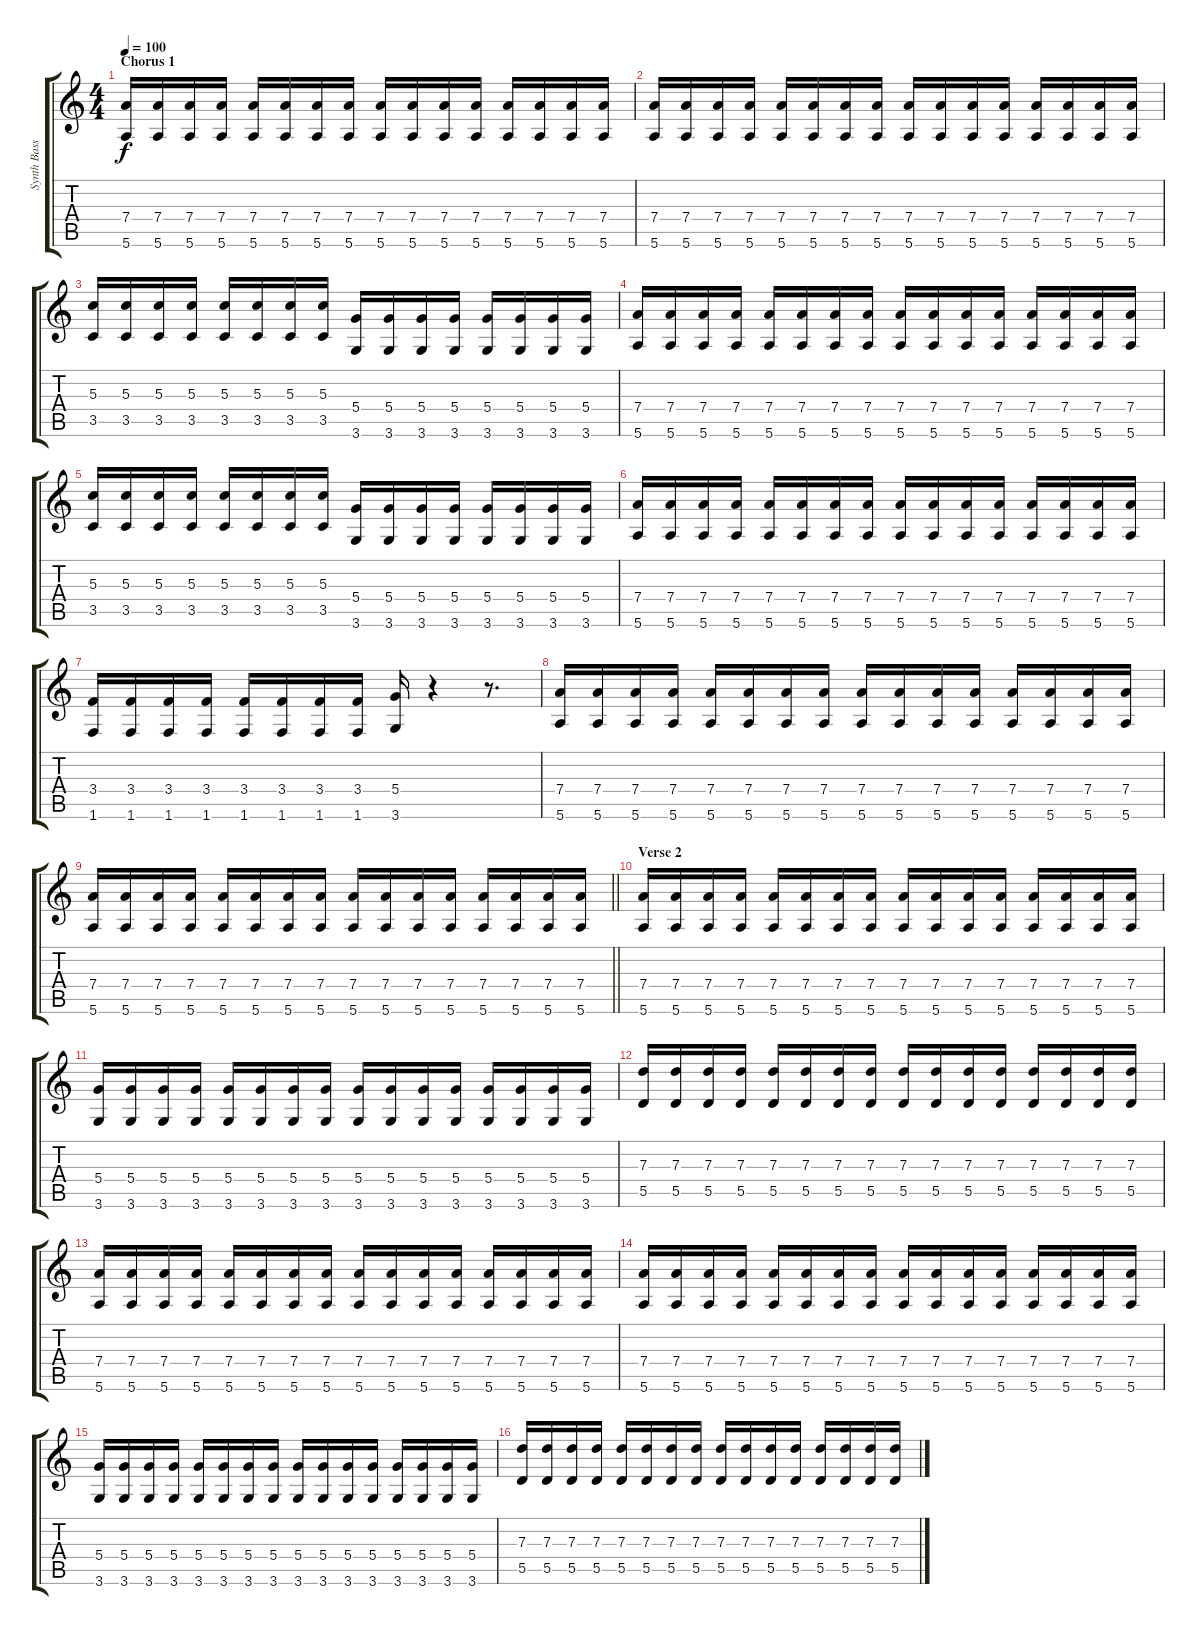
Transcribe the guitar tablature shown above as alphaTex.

\track ("Synth Bass" "Synth Bass") {instrument synthbass1}
\staff {score tabs}
\tuning (E4 B3 G3 D3 A2 E2) {hide}
\ts (4 4)
\section ("" "Chorus 1")
\tempo 100
\clef g2
\ks c
(7.4 5.6).16{dy f} (7.4 5.6).16 (7.4 5.6).16 (7.4 5.6).16 (7.4 5.6).16 (7.4 5.6).16 (7.4 5.6).16 (7.4 5.6).16 (7.4 5.6).16 (7.4 5.6).16 (7.4 5.6).16 (7.4 5.6).16 (7.4 5.6).16 (7.4 5.6).16 (7.4 5.6).16 (7.4 5.6).16 |
(7.4 5.6).16 (7.4 5.6).16 (7.4 5.6).16 (7.4 5.6).16 (7.4 5.6).16 (7.4 5.6).16 (7.4 5.6).16 (7.4 5.6).16 (7.4 5.6).16 (7.4 5.6).16 (7.4 5.6).16 (7.4 5.6).16 (7.4 5.6).16 (7.4 5.6).16 (7.4 5.6).16 (7.4 5.6).16 |
(5.3 3.5).16 (5.3 3.5).16 (5.3 3.5).16 (5.3 3.5).16 (5.3 3.5).16 (5.3 3.5).16 (5.3 3.5).16 (5.3 3.5).16 (5.4 3.6).16 (5.4 3.6).16 (5.4 3.6).16 (5.4 3.6).16 (5.4 3.6).16 (5.4 3.6).16 (5.4 3.6).16 (5.4 3.6).16 |
(7.4 5.6).16 (7.4 5.6).16 (7.4 5.6).16 (7.4 5.6).16 (7.4 5.6).16 (7.4 5.6).16 (7.4 5.6).16 (7.4 5.6).16 (7.4 5.6).16 (7.4 5.6).16 (7.4 5.6).16 (7.4 5.6).16 (7.4 5.6).16 (7.4 5.6).16 (7.4 5.6).16 (7.4 5.6).16 |
(5.3 3.5).16 (5.3 3.5).16 (5.3 3.5).16 (5.3 3.5).16 (5.3 3.5).16 (5.3 3.5).16 (5.3 3.5).16 (5.3 3.5).16 (5.4 3.6).16 (5.4 3.6).16 (5.4 3.6).16 (5.4 3.6).16 (5.4 3.6).16 (5.4 3.6).16 (5.4 3.6).16 (5.4 3.6).16 |
(7.4 5.6).16 (7.4 5.6).16 (7.4 5.6).16 (7.4 5.6).16 (7.4 5.6).16 (7.4 5.6).16 (7.4 5.6).16 (7.4 5.6).16 (7.4 5.6).16 (7.4 5.6).16 (7.4 5.6).16 (7.4 5.6).16 (7.4 5.6).16 (7.4 5.6).16 (7.4 5.6).16 (7.4 5.6).16 |
(3.4 1.6).16 (3.4 1.6).16 (3.4 1.6).16 (3.4 1.6).16 (3.4 1.6).16 (3.4 1.6).16 (3.4 1.6).16 (3.4 1.6).16 (5.4 3.6).16 r.4 r.8{d} |
(7.4 5.6).16 (7.4 5.6).16 (7.4 5.6).16 (7.4 5.6).16 (7.4 5.6).16 (7.4 5.6).16 (7.4 5.6).16 (7.4 5.6).16 (7.4 5.6).16 (7.4 5.6).16 (7.4 5.6).16 (7.4 5.6).16 (7.4 5.6).16 (7.4 5.6).16 (7.4 5.6).16 (7.4 5.6).16 |
\barLineRight lightlight
(7.4 5.6).16 (7.4 5.6).16 (7.4 5.6).16 (7.4 5.6).16 (7.4 5.6).16 (7.4 5.6).16 (7.4 5.6).16 (7.4 5.6).16 (7.4 5.6).16 (7.4 5.6).16 (7.4 5.6).16 (7.4 5.6).16 (7.4 5.6).16 (7.4 5.6).16 (7.4 5.6).16 (7.4 5.6).16 |
\section ("" "Verse 2")
(7.4 5.6).16 (7.4 5.6).16 (7.4 5.6).16 (7.4 5.6).16 (7.4 5.6).16 (7.4 5.6).16 (7.4 5.6).16 (7.4 5.6).16 (7.4 5.6).16 (7.4 5.6).16 (7.4 5.6).16 (7.4 5.6).16 (7.4 5.6).16 (7.4 5.6).16 (7.4 5.6).16 (7.4 5.6).16 |
(5.4 3.6).16 (5.4 3.6).16 (5.4 3.6).16 (5.4 3.6).16 (5.4 3.6).16 (5.4 3.6).16 (5.4 3.6).16 (5.4 3.6).16 (5.4 3.6).16 (5.4 3.6).16 (5.4 3.6).16 (5.4 3.6).16 (5.4 3.6).16 (5.4 3.6).16 (5.4 3.6).16 (5.4 3.6).16 |
(7.3 5.5).16 (7.3 5.5).16 (7.3 5.5).16 (7.3 5.5).16 (7.3 5.5).16 (7.3 5.5).16 (7.3 5.5).16 (7.3 5.5).16 (7.3 5.5).16 (7.3 5.5).16 (7.3 5.5).16 (7.3 5.5).16 (7.3 5.5).16 (7.3 5.5).16 (7.3 5.5).16 (7.3 5.5).16 |
(7.4 5.6).16 (7.4 5.6).16 (7.4 5.6).16 (7.4 5.6).16 (7.4 5.6).16 (7.4 5.6).16 (7.4 5.6).16 (7.4 5.6).16 (7.4 5.6).16 (7.4 5.6).16 (7.4 5.6).16 (7.4 5.6).16 (7.4 5.6).16 (7.4 5.6).16 (7.4 5.6).16 (7.4 5.6).16 |
(7.4 5.6).16 (7.4 5.6).16 (7.4 5.6).16 (7.4 5.6).16 (7.4 5.6).16 (7.4 5.6).16 (7.4 5.6).16 (7.4 5.6).16 (7.4 5.6).16 (7.4 5.6).16 (7.4 5.6).16 (7.4 5.6).16 (7.4 5.6).16 (7.4 5.6).16 (7.4 5.6).16 (7.4 5.6).16 |
(5.4 3.6).16 (5.4 3.6).16 (5.4 3.6).16 (5.4 3.6).16 (5.4 3.6).16 (5.4 3.6).16 (5.4 3.6).16 (5.4 3.6).16 (5.4 3.6).16 (5.4 3.6).16 (5.4 3.6).16 (5.4 3.6).16 (5.4 3.6).16 (5.4 3.6).16 (5.4 3.6).16 (5.4 3.6).16 |
(7.3 5.5).16 (7.3 5.5).16 (7.3 5.5).16 (7.3 5.5).16 (7.3 5.5).16 (7.3 5.5).16 (7.3 5.5).16 (7.3 5.5).16 (7.3 5.5).16 (7.3 5.5).16 (7.3 5.5).16 (7.3 5.5).16 (7.3 5.5).16 (7.3 5.5).16 (7.3 5.5).16 (7.3 5.5).16
